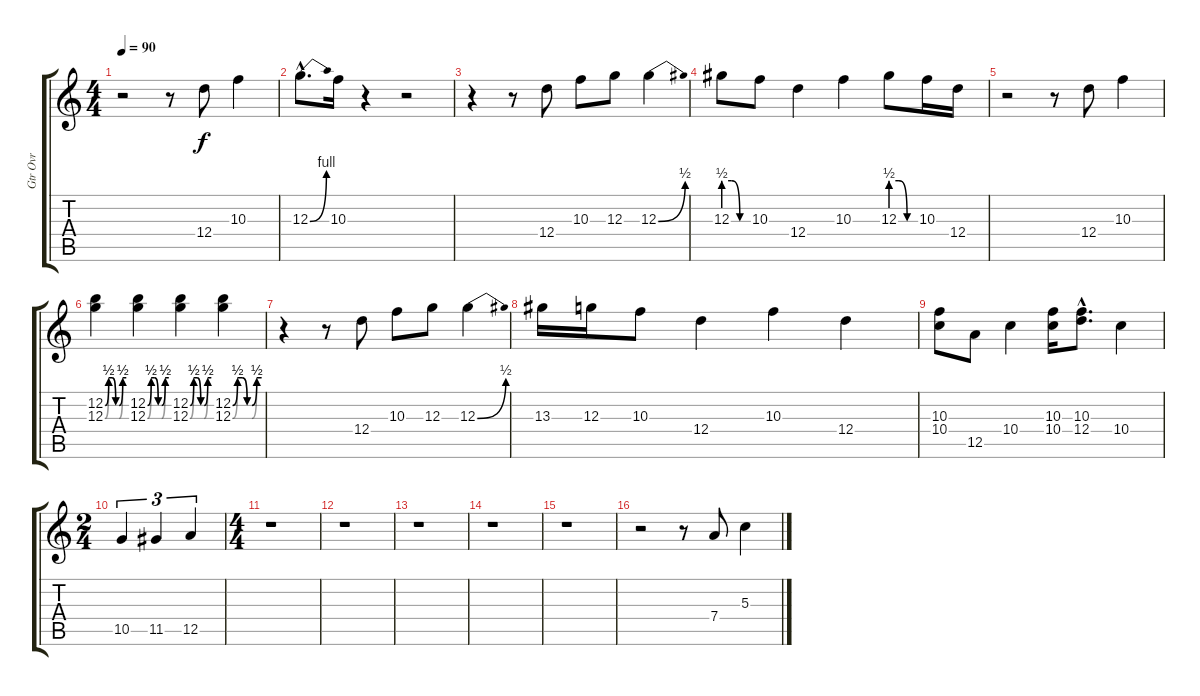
\track ("Gtr Ovr" "Gtr Ovr") {instrument overdrivenguitar}
\staff {score tabs}
\tuning (E4 B3 G3 D3 A2 D2) {hide}
\ts (4 4)
\tempo 90
\clef g2
\ks c
r.2{dy f} r.8 12.4.8 10.3.4 |
12.3{be (bend 0 0 60 4) hac}.8{d} 10.3.16 r.4 r.2 |
r.4 r.8 12.4.8 10.3.8 12.3.8 12.3{be (bend 0 0 60 2)}.4 |
12.3{be (custom 0 2 20 2 40 0 60 0)}.8 10.3.8 12.4.4 10.3.4 12.3{be (custom 0 2 20 2 40 0 60 0)}.8 10.3.16 12.4.16 |
r.2 r.8 12.4.8 10.3.4 |
(12.2{be (custom 0 0 10 2 20 2 30 0 40 0 50 2 60 2)} 12.3{be (custom 0 0 10 2 20 2 30 0 40 0 50 2 60 2)}).4 (12.2{be (custom 0 0 10 2 20 2 30 0 40 0 50 2 60 2)} 12.3{be (custom 0 0 10 2 20 2 30 0 40 0 50 2 60 2)}).4 (12.2{be (custom 0 0 10 2 20 2 30 0 40 0 50 2 60 2)} 12.3{be (custom 0 0 10 2 20 2 30 0 40 0 50 2 60 2)}).4 (12.2{be (custom 0 0 10 2 20 2 30 0 40 0 50 2 60 2)} 12.3{be (custom 0 0 10 2 20 2 30 0 40 0 50 2 60 2)}).4 |
r.4 r.8 12.4.8 10.3.8 12.3.8 12.3{be (bend 0 0 60 2)}.4 |
13.3.16 12.3.16 10.3.8 12.4.4 10.3.4 12.4.4 |
(10.3 10.4).8 12.5.8 10.4.4 (10.3 10.4).16 (10.3{hac} 12.4{hac}).8{d} 10.4.4 |
\ts (2 4)
10.5.4{tu (3 2)} 11.5.4{tu (3 2)} 12.5.4{tu (3 2)} |
\ts (4 4)
r.1 |
r.1 |
r.1 |
r.1 |
r.1 |
r.2 r.8 7.4.8 5.3.4
